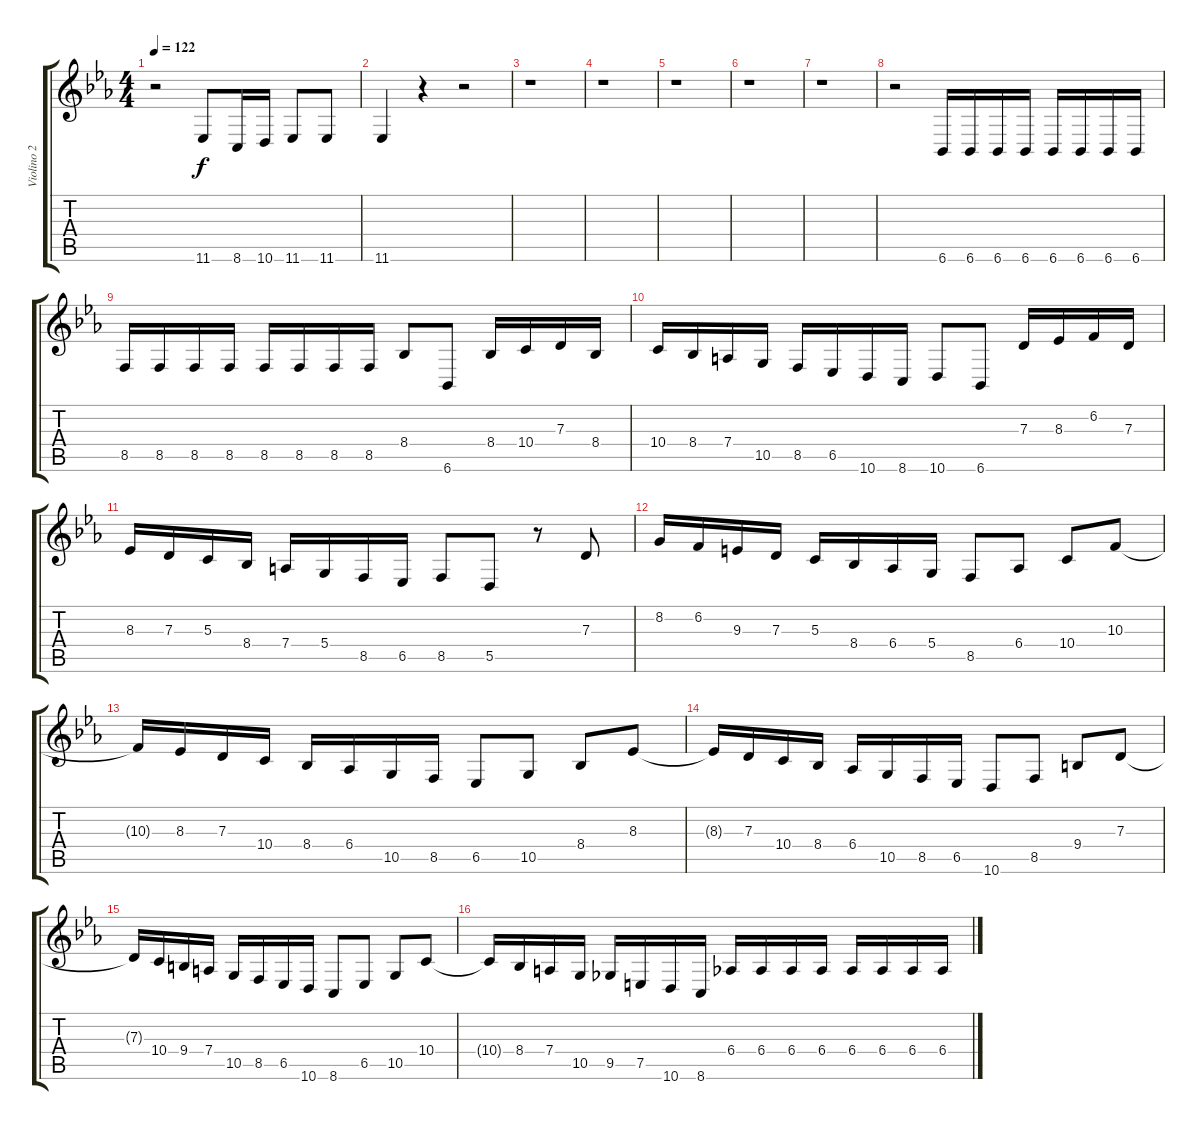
\track ("Violino 2" "Violino 2") {instrument violin}
\staff {score tabs}
\tuning (E4 B3 G3 D3 A2 E2) {hide}
\ts (4 4)
\tempo 122
\clef g2
\ks eb
r.2{dy f} 11.6.8 8.6.16 10.6.16 11.6.8 11.6.8 |
11.6.4 r.4 r.2 |
r.1 |
r.1 |
r.1 |
r.1 |
r.1 |
r.2 6.6.16 6.6.16 6.6.16 6.6.16 6.6.16 6.6.16 6.6.16 6.6.16 |
8.5.16 8.5.16 8.5.16 8.5.16 8.5.16 8.5.16 8.5.16 8.5.16 8.4.8 6.6.8 8.4.16 10.4.16 7.3.16 8.4.16 |
10.4.16 8.4.16 7.4.16 10.5.16 8.5.16 6.5.16 10.6.16 8.6.16 10.6.8 6.6.8 7.3.16 8.3.16 6.2.16 7.3.16 |
8.3.16 7.3.16 5.3.16 8.4.16 7.4.16 5.4.16 8.5.16 6.5.16 8.5.8 5.5.8 r.8 7.3.8 |
8.2.16 6.2.16 9.3.16 7.3.16 5.3.16 8.4.16 6.4.16 5.4.16 8.5.8 6.4.8 10.4.8 10.3.8 |
10.3{t}.16 8.3.16 7.3.16 10.4.16 8.4.16 6.4.16 10.5.16 8.5.16 6.5.8 10.5.8 8.4.8 8.3.8 |
8.3{t}.16 7.3.16 10.4.16 8.4.16 6.4.16 10.5.16 8.5.16 6.5.16 10.6.8 8.5.8 9.4.8 7.3.8 |
7.3{t}.16 10.4.16 9.4.16 7.4.16 10.5.16 8.5.16 6.5.16 10.6.16 8.6.8 6.5.8 10.5.8 10.4.8 |
10.4{t}.16 8.4.16 7.4.16 10.5.16 9.5.16 7.5.16 10.6.16 8.6.16 6.4.16 6.4.16 6.4.16 6.4.16 6.4.16 6.4.16 6.4.16 6.4.16
